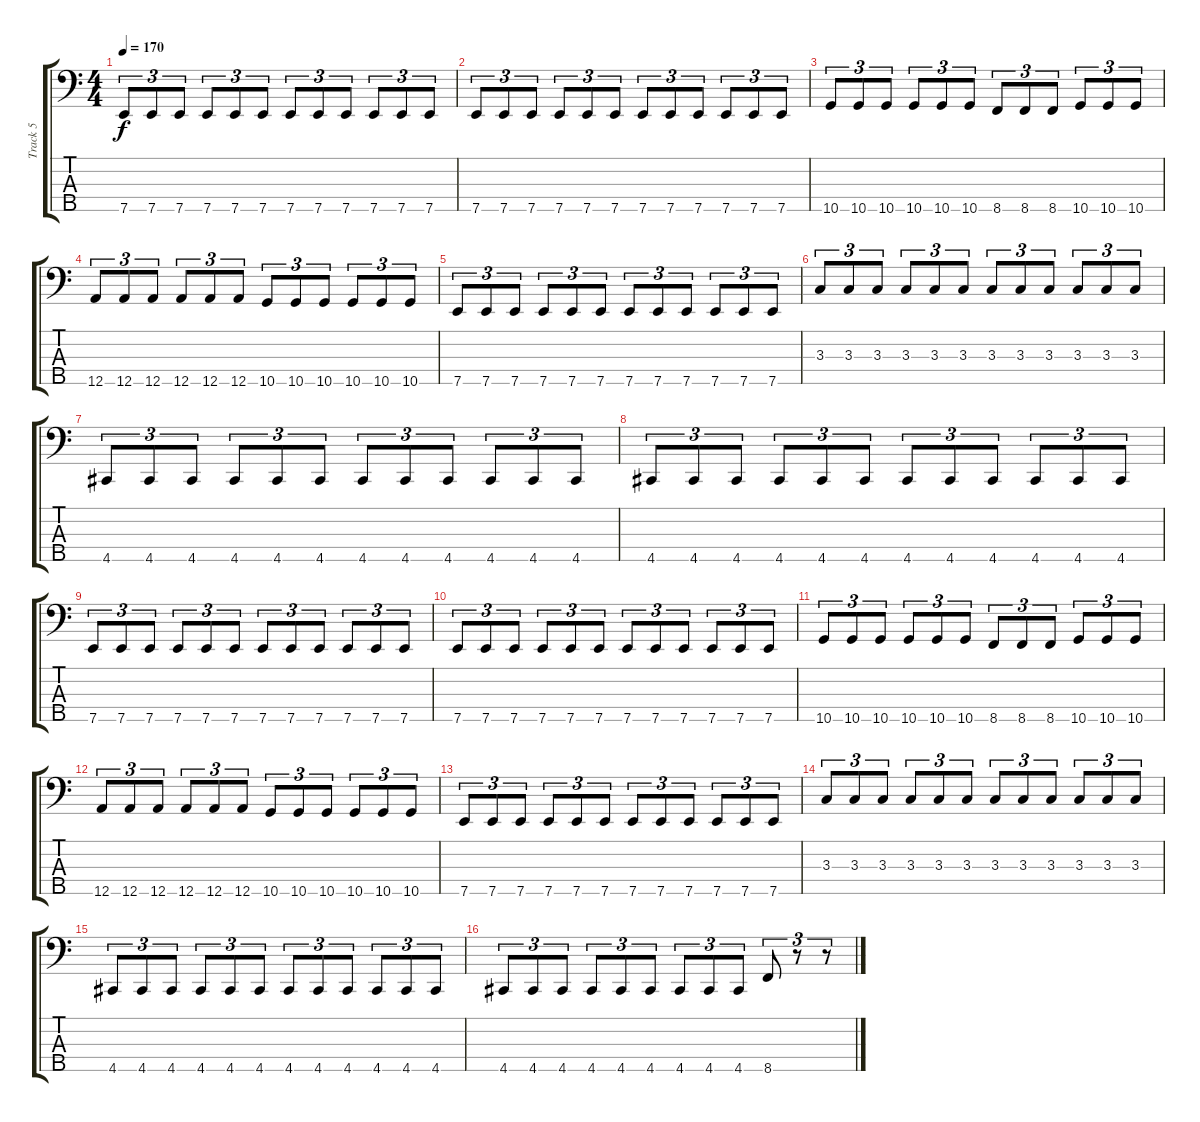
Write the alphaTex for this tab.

\track ("Track 5" "Track 5") {instrument electricbasspick}
\staff {score tabs}
\tuning (F2 D2 A1 E1 A0) {hide}
\ts (4 4)
\tempo 170
\clef f4
\ks c
7.5.8{tu (3 2) dy f} 7.5.8{tu (3 2)} 7.5.8{tu (3 2)} 7.5.8{tu (3 2)} 7.5.8{tu (3 2)} 7.5.8{tu (3 2)} 7.5.8{tu (3 2)} 7.5.8{tu (3 2)} 7.5.8{tu (3 2)} 7.5.8{tu (3 2)} 7.5.8{tu (3 2)} 7.5.8{tu (3 2)} |
7.5.8{tu (3 2)} 7.5.8{tu (3 2)} 7.5.8{tu (3 2)} 7.5.8{tu (3 2)} 7.5.8{tu (3 2)} 7.5.8{tu (3 2)} 7.5.8{tu (3 2)} 7.5.8{tu (3 2)} 7.5.8{tu (3 2)} 7.5.8{tu (3 2)} 7.5.8{tu (3 2)} 7.5.8{tu (3 2)} |
10.5.8{tu (3 2)} 10.5.8{tu (3 2)} 10.5.8{tu (3 2)} 10.5.8{tu (3 2)} 10.5.8{tu (3 2)} 10.5.8{tu (3 2)} 8.5.8{tu (3 2)} 8.5.8{tu (3 2)} 8.5.8{tu (3 2)} 10.5.8{tu (3 2)} 10.5.8{tu (3 2)} 10.5.8{tu (3 2)} |
12.5.8{tu (3 2)} 12.5.8{tu (3 2)} 12.5.8{tu (3 2)} 12.5.8{tu (3 2)} 12.5.8{tu (3 2)} 12.5.8{tu (3 2)} 10.5.8{tu (3 2)} 10.5.8{tu (3 2)} 10.5.8{tu (3 2)} 10.5.8{tu (3 2)} 10.5.8{tu (3 2)} 10.5.8{tu (3 2)} |
7.5.8{tu (3 2)} 7.5.8{tu (3 2)} 7.5.8{tu (3 2)} 7.5.8{tu (3 2)} 7.5.8{tu (3 2)} 7.5.8{tu (3 2)} 7.5.8{tu (3 2)} 7.5.8{tu (3 2)} 7.5.8{tu (3 2)} 7.5.8{tu (3 2)} 7.5.8{tu (3 2)} 7.5.8{tu (3 2)} |
3.3.8{tu (3 2)} 3.3.8{tu (3 2)} 3.3.8{tu (3 2)} 3.3.8{tu (3 2)} 3.3.8{tu (3 2)} 3.3.8{tu (3 2)} 3.3.8{tu (3 2)} 3.3.8{tu (3 2)} 3.3.8{tu (3 2)} 3.3.8{tu (3 2)} 3.3.8{tu (3 2)} 3.3.8{tu (3 2)} |
4.5.8{tu (3 2)} 4.5.8{tu (3 2)} 4.5.8{tu (3 2)} 4.5.8{tu (3 2)} 4.5.8{tu (3 2)} 4.5.8{tu (3 2)} 4.5.8{tu (3 2)} 4.5.8{tu (3 2)} 4.5.8{tu (3 2)} 4.5.8{tu (3 2)} 4.5.8{tu (3 2)} 4.5.8{tu (3 2)} |
4.5.8{tu (3 2)} 4.5.8{tu (3 2)} 4.5.8{tu (3 2)} 4.5.8{tu (3 2)} 4.5.8{tu (3 2)} 4.5.8{tu (3 2)} 4.5.8{tu (3 2)} 4.5.8{tu (3 2)} 4.5.8{tu (3 2)} 4.5.8{tu (3 2)} 4.5.8{tu (3 2)} 4.5.8{tu (3 2)} |
7.5.8{tu (3 2)} 7.5.8{tu (3 2)} 7.5.8{tu (3 2)} 7.5.8{tu (3 2)} 7.5.8{tu (3 2)} 7.5.8{tu (3 2)} 7.5.8{tu (3 2)} 7.5.8{tu (3 2)} 7.5.8{tu (3 2)} 7.5.8{tu (3 2)} 7.5.8{tu (3 2)} 7.5.8{tu (3 2)} |
7.5.8{tu (3 2)} 7.5.8{tu (3 2)} 7.5.8{tu (3 2)} 7.5.8{tu (3 2)} 7.5.8{tu (3 2)} 7.5.8{tu (3 2)} 7.5.8{tu (3 2)} 7.5.8{tu (3 2)} 7.5.8{tu (3 2)} 7.5.8{tu (3 2)} 7.5.8{tu (3 2)} 7.5.8{tu (3 2)} |
10.5.8{tu (3 2)} 10.5.8{tu (3 2)} 10.5.8{tu (3 2)} 10.5.8{tu (3 2)} 10.5.8{tu (3 2)} 10.5.8{tu (3 2)} 8.5.8{tu (3 2)} 8.5.8{tu (3 2)} 8.5.8{tu (3 2)} 10.5.8{tu (3 2)} 10.5.8{tu (3 2)} 10.5.8{tu (3 2)} |
12.5.8{tu (3 2)} 12.5.8{tu (3 2)} 12.5.8{tu (3 2)} 12.5.8{tu (3 2)} 12.5.8{tu (3 2)} 12.5.8{tu (3 2)} 10.5.8{tu (3 2)} 10.5.8{tu (3 2)} 10.5.8{tu (3 2)} 10.5.8{tu (3 2)} 10.5.8{tu (3 2)} 10.5.8{tu (3 2)} |
7.5.8{tu (3 2)} 7.5.8{tu (3 2)} 7.5.8{tu (3 2)} 7.5.8{tu (3 2)} 7.5.8{tu (3 2)} 7.5.8{tu (3 2)} 7.5.8{tu (3 2)} 7.5.8{tu (3 2)} 7.5.8{tu (3 2)} 7.5.8{tu (3 2)} 7.5.8{tu (3 2)} 7.5.8{tu (3 2)} |
3.3.8{tu (3 2)} 3.3.8{tu (3 2)} 3.3.8{tu (3 2)} 3.3.8{tu (3 2)} 3.3.8{tu (3 2)} 3.3.8{tu (3 2)} 3.3.8{tu (3 2)} 3.3.8{tu (3 2)} 3.3.8{tu (3 2)} 3.3.8{tu (3 2)} 3.3.8{tu (3 2)} 3.3.8{tu (3 2)} |
4.5.8{tu (3 2)} 4.5.8{tu (3 2)} 4.5.8{tu (3 2)} 4.5.8{tu (3 2)} 4.5.8{tu (3 2)} 4.5.8{tu (3 2)} 4.5.8{tu (3 2)} 4.5.8{tu (3 2)} 4.5.8{tu (3 2)} 4.5.8{tu (3 2)} 4.5.8{tu (3 2)} 4.5.8{tu (3 2)} |
4.5.8{tu (3 2)} 4.5.8{tu (3 2)} 4.5.8{tu (3 2)} 4.5.8{tu (3 2)} 4.5.8{tu (3 2)} 4.5.8{tu (3 2)} 4.5.8{tu (3 2)} 4.5.8{tu (3 2)} 4.5.8{tu (3 2)} 8.5.8{tu (3 2)} r.8{tu (3 2)} r.8{tu (3 2)}
